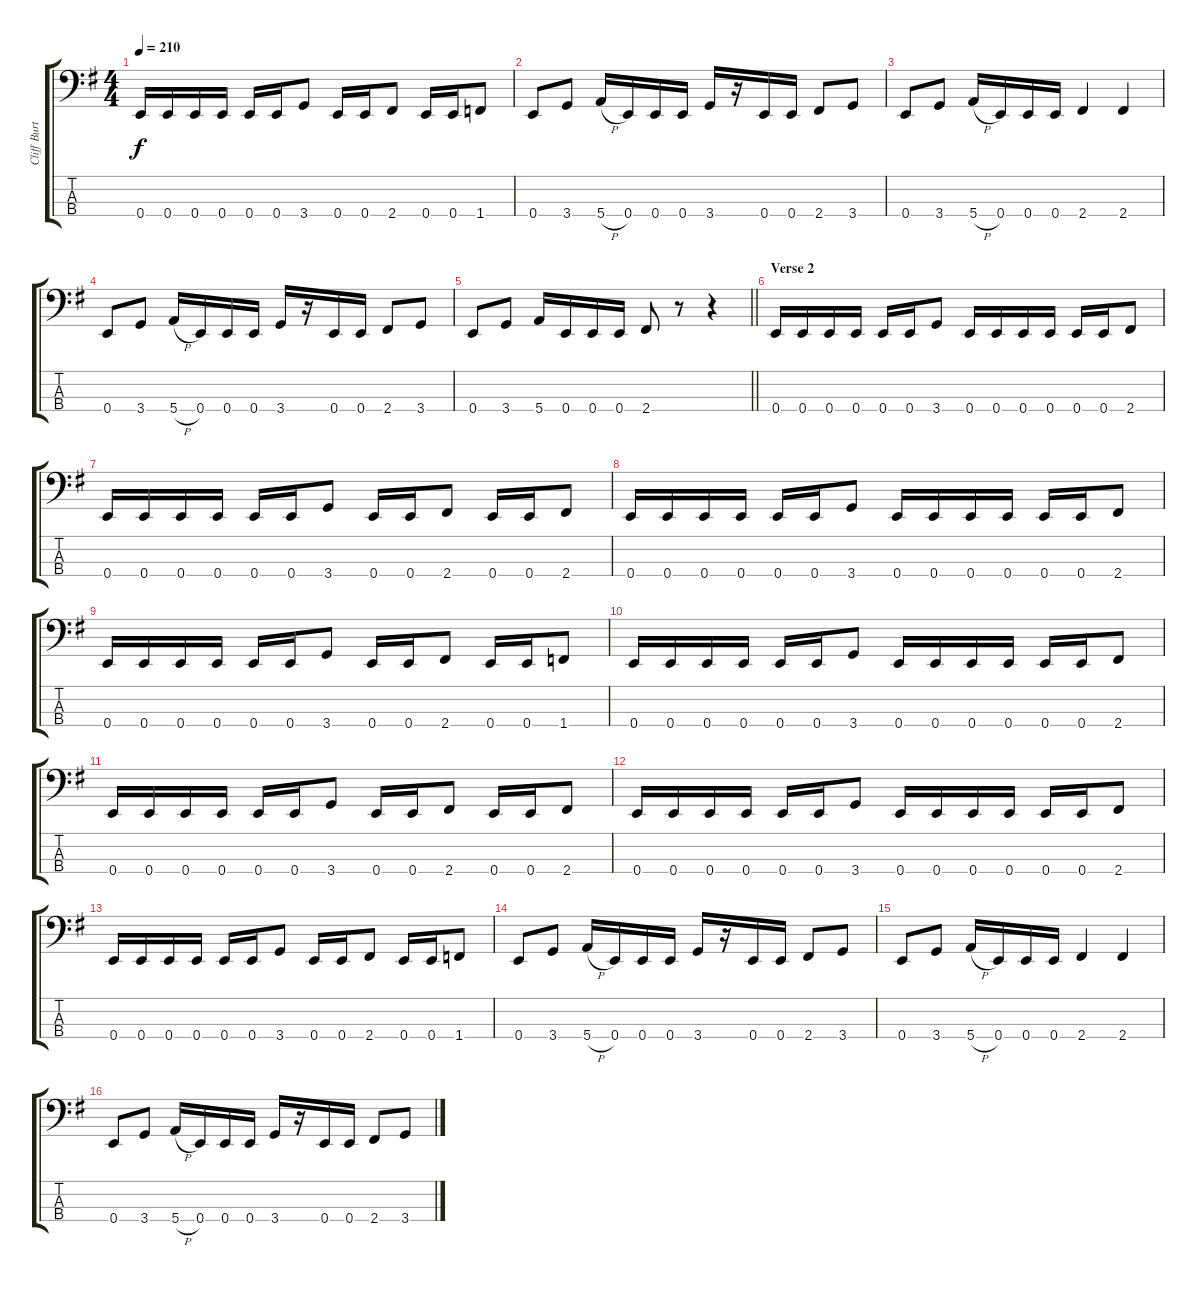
\track ("Cliff Burton" "Cliff Burt") {instrument electricbassfinger}
\staff {score tabs}
\tuning (G2 D2 A1 E1) {hide}
\ts (4 4)
\tempo 210
\clef f4
\ks g
0.4.16{dy f} 0.4.16 0.4.16 0.4.16 0.4.16 0.4.16 3.4.8 0.4.16 0.4.16 2.4.8 0.4.16 0.4.16 1.4.8 |
0.4.8 3.4.8 5.4{h}.16 0.4.16 0.4.16 0.4.16 3.4.16 r.16 0.4.16 0.4.16 2.4.8 3.4.8 |
0.4.8 3.4.8 5.4{h}.16 0.4.16 0.4.16 0.4.16 2.4.4 2.4.4 |
0.4.8 3.4.8 5.4{h}.16 0.4.16 0.4.16 0.4.16 3.4.16 r.16 0.4.16 0.4.16 2.4.8 3.4.8 |
\barLineRight lightlight
0.4.8 3.4.8 5.4.16 0.4.16 0.4.16 0.4.16 2.4.8 r.8 r.4 |
\section ("" "Verse 2")
0.4.16 0.4.16 0.4.16 0.4.16 0.4.16 0.4.16 3.4.8 0.4.16 0.4.16 0.4.16 0.4.16 0.4.16 0.4.16 2.4.8 |
0.4.16 0.4.16 0.4.16 0.4.16 0.4.16 0.4.16 3.4.8 0.4.16 0.4.16 2.4.8 0.4.16 0.4.16 2.4.8 |
0.4.16 0.4.16 0.4.16 0.4.16 0.4.16 0.4.16 3.4.8 0.4.16 0.4.16 0.4.16 0.4.16 0.4.16 0.4.16 2.4.8 |
0.4.16 0.4.16 0.4.16 0.4.16 0.4.16 0.4.16 3.4.8 0.4.16 0.4.16 2.4.8 0.4.16 0.4.16 1.4.8 |
0.4.16 0.4.16 0.4.16 0.4.16 0.4.16 0.4.16 3.4.8 0.4.16 0.4.16 0.4.16 0.4.16 0.4.16 0.4.16 2.4.8 |
0.4.16 0.4.16 0.4.16 0.4.16 0.4.16 0.4.16 3.4.8 0.4.16 0.4.16 2.4.8 0.4.16 0.4.16 2.4.8 |
0.4.16 0.4.16 0.4.16 0.4.16 0.4.16 0.4.16 3.4.8 0.4.16 0.4.16 0.4.16 0.4.16 0.4.16 0.4.16 2.4.8 |
0.4.16 0.4.16 0.4.16 0.4.16 0.4.16 0.4.16 3.4.8 0.4.16 0.4.16 2.4.8 0.4.16 0.4.16 1.4.8 |
0.4.8 3.4.8 5.4{h}.16 0.4.16 0.4.16 0.4.16 3.4.16 r.16 0.4.16 0.4.16 2.4.8 3.4.8 |
0.4.8 3.4.8 5.4{h}.16 0.4.16 0.4.16 0.4.16 2.4.4 2.4.4 |
0.4.8 3.4.8 5.4{h}.16 0.4.16 0.4.16 0.4.16 3.4.16 r.16 0.4.16 0.4.16 2.4.8 3.4.8
